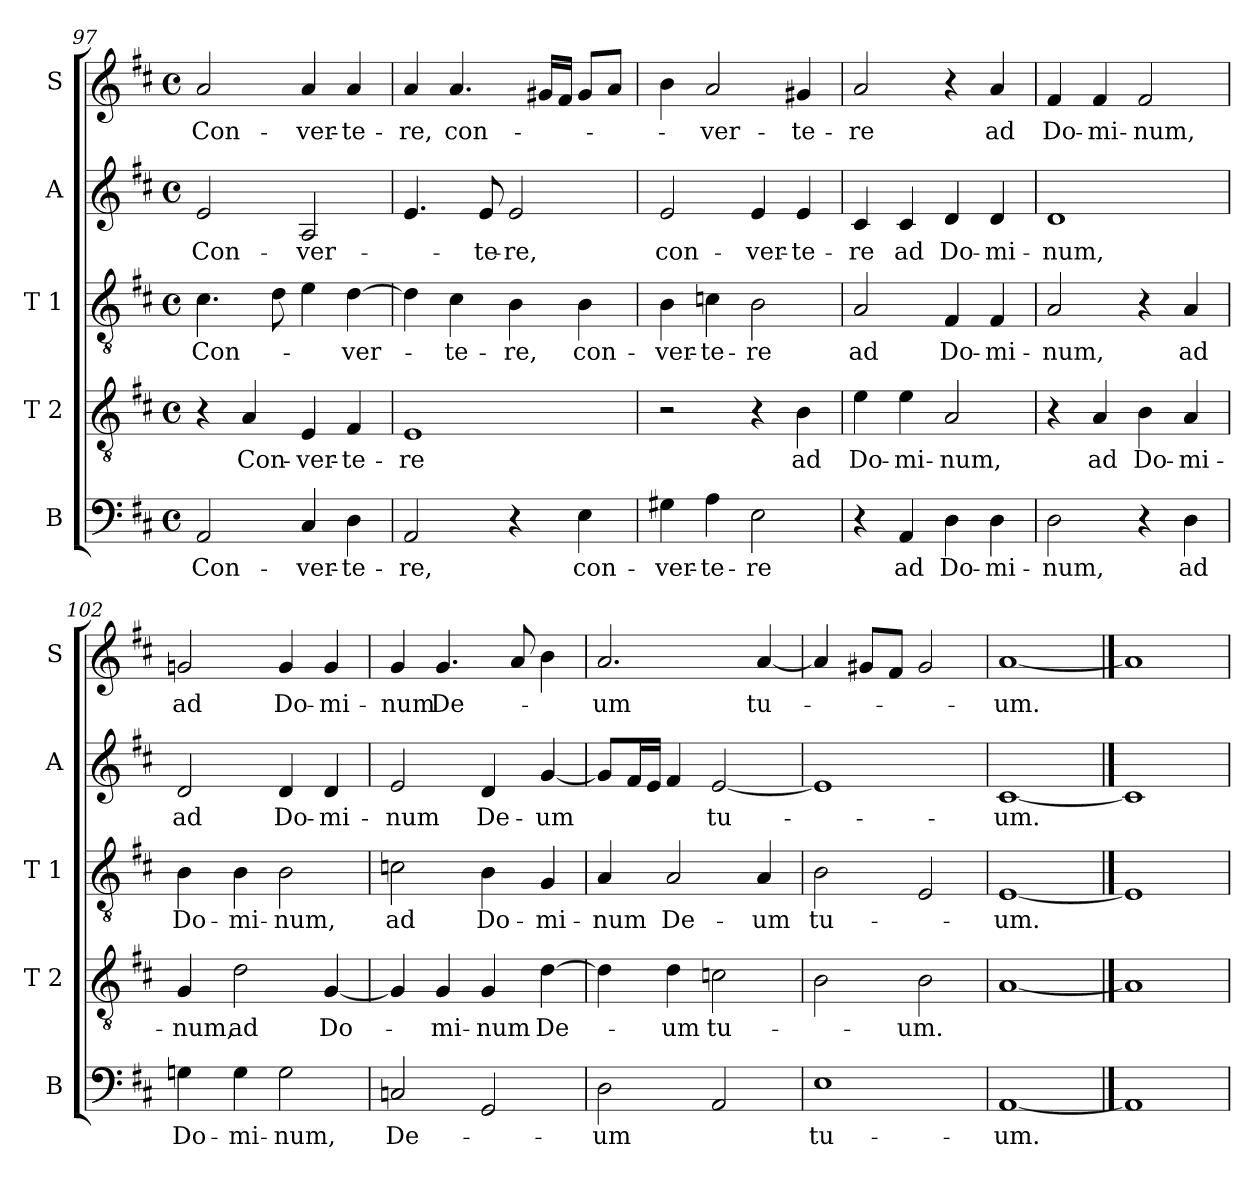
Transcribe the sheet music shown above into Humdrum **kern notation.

**kern	**text	**kern	**text	**kern	**text	**kern	**text	**kern	**text
*part5	*part5	*part4	*part4	*part3	*part3	*part2	*part2	*part1	*part1
*staff5	*staff5	*staff4	*staff4	*staff3	*staff3	*staff2	*staff2	*staff1	*staff1
*I"B	*	*I"T 2	*	*I"T 1	*	*I"A	*	*I"S	*
*I'B	*	*I'T 2	*	*I'T 1	*	*I'A	*	*I'S	*
!!LO:LB:g=z
*clefF4	*	*clefGv2	*	*clefGv2	*	*clefG2	*	*clefG2	*
*k[f#c#]	*	*k[f#c#]	*	*k[f#c#]	*	*k[f#c#]	*	*k[f#c#]	*
*b:	*	*b:	*	*b:	*	*b:	*	*b:	*
*M4/4	*	*M4/4	*	*M4/4	*	*M4/4	*	*M4/4	*
*met(c)	*	*met(c)	*	*met(c)	*	*met(c)	*	*met(c)	*
=97	=97	=97	=97	=97	=97	=97	=97	=97	=97
!	!LO:LY:b	!	!	!	!LO:LY:b	!	!LO:LY:b	!	!LO:LY:b
2AA/	Con-	4r	.	4.c#\	Con-	2e/	Con-	2a/	Con-
!	!	!	!LO:LY:b	!	!	!	!	!	!
.	.	4A/	Con-	.	.	.	.	.	.
.	.	.	.	8d\	.	.	.	.	.
!	!LO:LY:b	!	!LO:LY:b	!	!	!	!LO:LY:b	!	!LO:LY:b
4C#/	-ver-	4E/	-ver-	4e\	.	2A/	-ver-	4a/	-ver-
!	!LO:LY:b	!	!LO:LY:b	!	!LO:LY:b	!	!	!	!LO:LY:b
4D\	-te-	4F#/	-te-	[4d\	-ver-	.	.	4a/	-te-
=98	=98	=98	=98	=98	=98	=98	=98	=98	=98
!	!LO:LY:b	!	!LO:LY:b	!	!	!	!	!	!LO:LY:b
2AA/	-re,	1E	-re	4d\]	.	4.e/	.	4a/	-re,
!	!	!	!	!	!LO:LY:b	!	!	!	!LO:LY:b
.	.	.	.	4c#\	-te-	.	.	4.a/	con-
!	!	!	!	!	!	!	!LO:LY:b	!	!
.	.	.	.	.	.	8e/	-te-	.	.
!	!	!	!	!	!LO:LY:b	!	!LO:LY:b	!	!
4r	.	.	.	4B\	-re,	2e/	-re,	.	.
.	.	.	.	.	.	.	.	16g#X/LL	.
.	.	.	.	.	.	.	.	16f#/JJ	.
!	!LO:LY:b	!	!	!	!LO:LY:b	!	!	!	!
4E\	con-	.	.	4B\	con-	.	.	8g#/L	.
.	.	.	.	.	.	.	.	8a/J	.
=99	=99	=99	=99	=99	=99	=99	=99	=99	=99
!	!LO:LY:b	!	!	!	!LO:LY:b	!	!LO:LY:b	!	!
4G#X\	-ver-	2r	.	4B\	-ver-	2e/	con-	4b\	.
!	!LO:LY:b	!	!	!	!LO:LY:b	!	!	!	!LO:LY:b
4A\	-te-	.	.	4cn\	-te-	.	.	2a/	-ver-
!	!LO:LY:b	!	!	!	!LO:LY:b	!	!LO:LY:b	!	!
2E\	-re	4r	.	2B\	-re	4e/	-ver-	.	.
!	!	!	!LO:LY:b	!	!	!	!LO:LY:b	!	!LO:LY:b
.	.	4B\	ad	.	.	4e/	-te-	4g#X/	-te-
=100	=100	=100	=100	=100	=100	=100	=100	=100	=100
!	!	!	!LO:LY:b	!	!LO:LY:b	!	!LO:LY:b	!	!LO:LY:b
4r	.	4e\	Do-	2A/	ad	4c#/	-re	2a/	-re
!	!LO:LY:b	!	!LO:LY:b	!	!	!	!LO:LY:b	!	!
4AA/	ad	4e\	-mi-	.	.	4c#/	ad	.	.
!	!LO:LY:b	!	!LO:LY:b	!	!LO:LY:b	!	!LO:LY:b	!	!
4D\	Do-	2A/	-num,	4F#/	Do-	4d/	Do-	4r	.
!	!LO:LY:b	!	!	!	!LO:LY:b	!	!LO:LY:b	!	!LO:LY:b
4D\	-mi-	.	.	4F#/	-mi-	4d/	-mi-	4a/	ad
=101	=101	=101	=101	=101	=101	=101	=101	=101	=101
!	!LO:LY:b	!	!	!	!LO:LY:b	!	!LO:LY:b	!	!LO:LY:b
2D\	-num,	4r	.	2A/	-num,	1d	-num,	4f#/	Do-
!	!	!	!LO:LY:b	!	!	!	!	!	!LO:LY:b
.	.	4A/	ad	.	.	.	.	4f#/	-mi-
!	!	!	!LO:LY:b	!	!	!	!	!	!LO:LY:b
4r	.	4B\	Do-	4r	.	.	.	2f#/	-num,
!	!LO:LY:b	!	!LO:LY:b	!	!LO:LY:b	!	!	!	!
4D\	ad	4A/	-mi-	4A/	ad	.	.	.	.
!!LO:LB:g=z
=102	=102	=102	=102	=102	=102	=102	=102	=102	=102
!	!LO:LY:b	!	!LO:LY:b	!	!LO:LY:b	!	!LO:LY:b	!	!LO:LY:b
4Gn\	Do-	4G/	-num,	4B\	Do-	2d/	ad	2gn/	ad
!	!LO:LY:b	!	!LO:LY:b	!	!LO:LY:b	!	!	!	!
4G\	-mi-	2d\	ad	4B\	-mi-	.	.	.	.
!	!LO:LY:b	!	!	!	!LO:LY:b	!	!LO:LY:b	!	!LO:LY:b
2G\	-num,	.	.	2B\	-num,	4d/	Do-	4g/	Do-
!	!	!	!LO:LY:b	!	!	!	!LO:LY:b	!	!LO:LY:b
.	.	[4G/	Do-	.	.	4d/	-mi-	4g/	-mi-
=103	=103	=103	=103	=103	=103	=103	=103	=103	=103
!	!LO:LY:b	!	!	!	!LO:LY:b	!	!LO:LY:b	!	!LO:LY:b
2Cn/	De-	4G/]	.	2cn\	ad	2e/	-num	4g/	-num
!	!	!	!LO:LY:b	!	!	!	!	!	!LO:LY:b
.	.	4G/	-mi-	.	.	.	.	4.g/	De-
!	!	!	!LO:LY:b	!	!LO:LY:b	!	!LO:LY:b	!	!
2GG/	.	4G/	-num	4B\	Do-	4d/	De-	.	.
.	.	.	.	.	.	.	.	8a/	.
!	!	!	!LO:LY:b	!	!LO:LY:b	!	!LO:LY:b	!	!
.	.	[4d\	De-	4G/	-mi-	[4g/	-um	4b\	.
=104	=104	=104	=104	=104	=104	=104	=104	=104	=104
!	!LO:LY:b	!	!	!	!LO:LY:b	!	!	!	!LO:LY:b
2D\	-um	4d\]	.	4A/	-num	8g/L]	.	2.a/	-um
.	.	.	.	.	.	16f#/L	.	.	.
.	.	.	.	.	.	16e/JJ	.	.	.
!	!	!	!LO:LY:b	!	!LO:LY:b	!	!	!	!
.	.	4d\	-um	2A/	De-	4f#/	.	.	.
!	!	!	!LO:LY:b	!	!	!	!LO:LY:b	!	!
2AA/	.	2cn\	tu-	.	.	[2e/	tu-	.	.
!	!	!	!	!	!LO:LY:b	!	!	!	!LO:LY:b
.	.	.	.	4A/	-um	.	.	[4a/	tu-
=105	=105	=105	=105	=105	=105	=105	=105	=105	=105
!	!LO:LY:b	!	!	!	!LO:LY:b	!	!	!	!
1E	tu-	2B\	.	2B\	tu-	1e]	.	4a/]	.
.	.	.	.	.	.	.	.	8g#X/L	.
.	.	.	.	.	.	.	.	8f#/J	.
!	!	!	!LO:LY:b	!	!	!	!	!	!
.	.	2B\	-um.	2E/	.	.	.	2g#/	.
=106	=106	=106	=106	=106	=106	=106	=106	=106	=106
!	!LO:LY:b	!	!	!	!LO:LY:b	!	!LO:LY:b	!	!LO:LY:b
[1AA	-um.	[1A	.	[1E	-um.	[1c#	-um.	[1a	-um.
==107	==107	==107	==107	==107	==107	==107	==107	==107	==107
1AA]	.	1A]	.	1E]	.	1c#]	.	1a]	.
=	=	=	=	=	=	=	=	=	=
*-	*-	*-	*-	*-	*-	*-	*-	*-	*-
